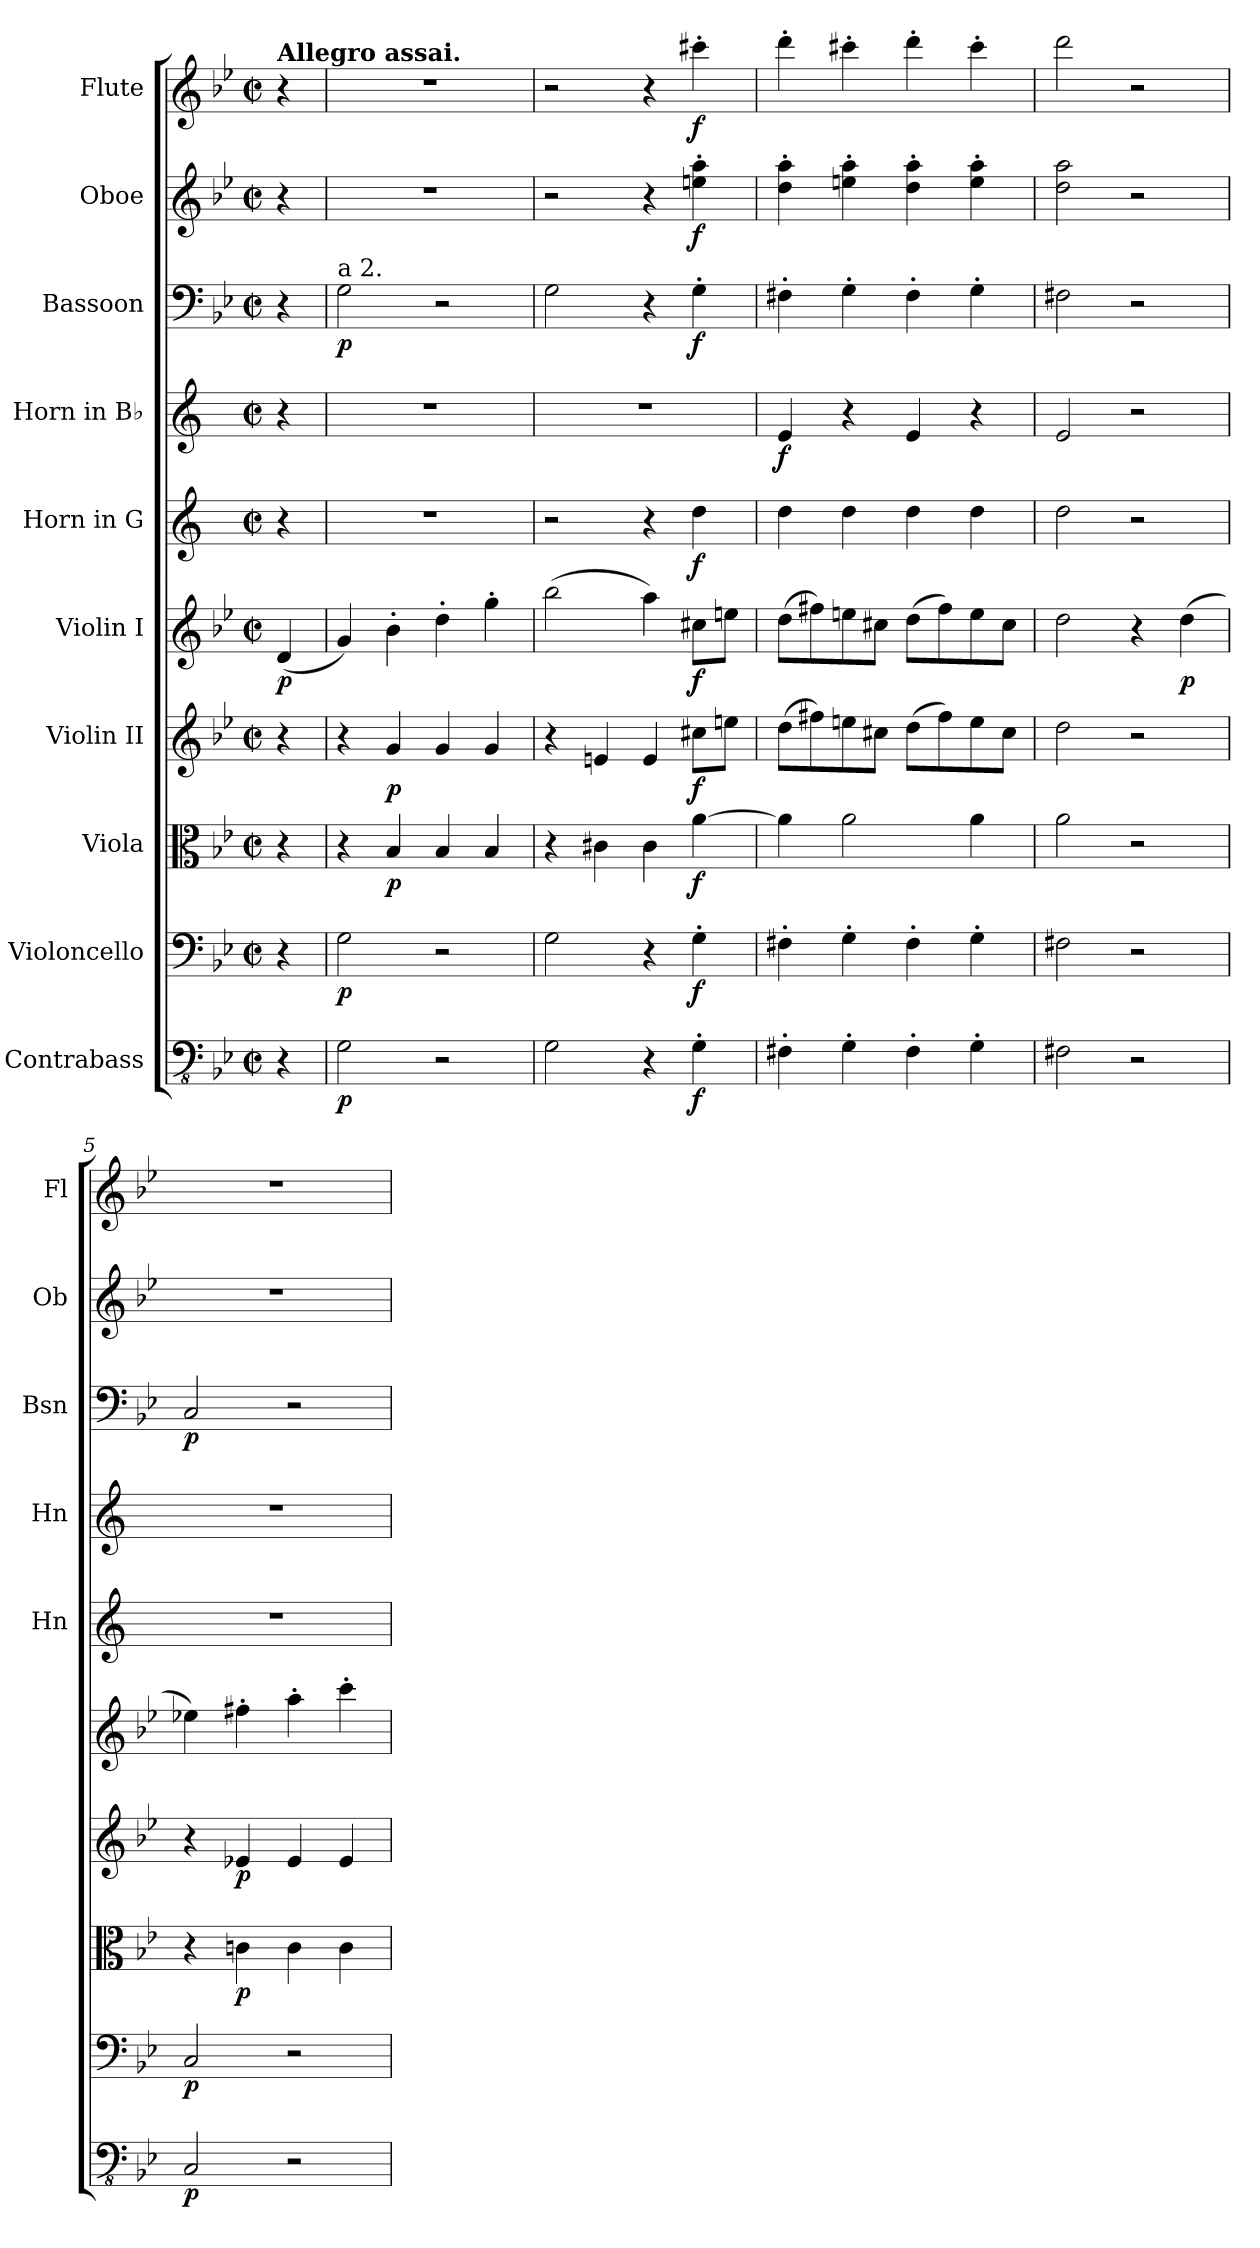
**kern	**dynam	**kern	**dynam	**kern	**dynam	**kern	**dynam	**kern	**dynam	**kern	**dynam	**kern	**dynam	**kern	**dynam	**kern	**dynam	**kern	**dynam
*part10	*part10	*part9	*part9	*part8	*part8	*part7	*part7	*part6	*part6	*part5	*part5	*part4	*part4	*part3	*part3	*part2	*part2	*part1	*part1
*staff10	*staff10	*staff9	*staff9	*staff8	*staff8	*staff7	*staff7	*staff6	*staff6	*staff5	*staff5	*staff4	*staff4	*staff3	*staff3	*staff2	*staff2	*staff1	*staff1
*I"Contrabass	*	*I"Violoncello	*	*I"Viola	*	*I"Violin II	*	*I"Violin I	*	*I"Horn in G	*	*I"Horn in B♭	*	*I"Bassoon	*	*I"Oboe	*	*I"Flute	*
*	*	*	*	*	*	*	*	*	*	*I'Hn	*	*I'Hn	*	*I'Bsn	*	*I'Ob	*	*I'Fl	*
*clefFv4	*	*clefF4	*	*clefC3	*	*clefG2	*	*clefG2	*	*clefG2	*	*clefG2	*	*clefF4	*	*clefG2	*	*clefG2	*
*	*	*	*	*	*	*	*	*	*	*ITrd3c5	*	*ITrd1c2	*	*	*	*	*	*	*
*k[b-e-]	*	*k[b-e-]	*	*k[b-e-]	*	*k[b-e-]	*	*k[b-e-]	*	*k[f#]	*	*k[b-e-]	*	*k[b-e-]	*	*k[b-e-]	*	*k[b-e-]	*
*M2/2	*	*M2/2	*	*M2/2	*	*M2/2	*	*M2/2	*	*M2/2	*	*M2/2	*	*M2/2	*	*M2/2	*	*M2/2	*
*met(c|)	*	*met(c|)	*	*met(c|)	*	*met(c|)	*	*met(c|)	*	*met(c|)	*	*met(c|)	*	*met(c|)	*	*met(c|)	*	*met(c|)	*
=	=	=	=	=	=	=	=	=	=	=	=	=	=	=	=	=	=	=	=
!	!	!	!	!	!	!	!	!	!	!	!	!	!	!	!	!	!	!LO:TX:a:B:t=Allegro assai.	!
!	!	!	!	!	!	!	!	!	!LO:DY:b	!	!	!	!	!	!	!	!	!	!
4r	.	4r	.	4r	.	4r	.	(<4d/	p	4r	.	4r	.	4r	.	4r	.	4r	.
=1	=1	=1	=1	=1	=1	=1	=1	=1	=1	=1	=1	=1	=1	=1	=1	=1	=1	=1	=1
!	!	!	!	!	!	!	!	!	!	!	!	!	!	!LO:TX:a:t=a 2.	!	!	!	!	!
!	!LO:DY:b	!	!LO:DY:b	!	!	!	!	!	!	!	!	!	!	!	!LO:DY:b	!	!	!	!
2GG\	p	2G\	p	4r	.	4r	.	4g/)	.	1r	.	1r	.	2G\	p	1r	.	1r	.
!	!	!	!	!	!LO:DY:b	!	!LO:DY:b	!	!	!	!	!	!	!	!	!	!	!	!
.	.	.	.	4B-/	p	4g/	p	4b-'\	.	.	.	.	.	.	.	.	.	.	.
2r	.	2r	.	4B-/	.	4g/	.	4dd'\	.	.	.	.	.	2r	.	.	.	.	.
.	.	.	.	4B-/	.	4g/	.	4gg'\	.	.	.	.	.	.	.	.	.	.	.
=2	=2	=2	=2	=2	=2	=2	=2	=2	=2	=2	=2	=2	=2	=2	=2	=2	=2	=2	=2
2GG\	.	2G\	.	4r	.	4r	.	(>2bb-\	.	2r	.	1r	.	2G\	.	2r	.	2r	.
.	.	.	.	4c#X\	.	4en/	.	.	.	.	.	.	.	.	.	.	.	.	.
4r	.	4r	.	4c#\	.	4e/	.	4aa\)	.	4r	.	.	.	4r	.	4r	.	4r	.
!	!LO:DY:b	!	!LO:DY:b	!	!LO:DY:b	!	!LO:DY:b	!	!LO:DY:b	!	!LO:DY:b	!	!	!	!LO:DY:b	!	!LO:DY:b	!	!LO:DY:b
4GG'\	f	4G'\	f	[4a\	f	8cc#X\L	f	8cc#X\L	f	4a\	f	.	.	4G'\	f	4een\' 4aa\'	f	4ccc#X'\	f
.	.	.	.	.	.	8een\J	.	8een\J	.	.	.	.	.	.	.	.	.	.	.
=3	=3	=3	=3	=3	=3	=3	=3	=3	=3	=3	=3	=3	=3	=3	=3	=3	=3	=3	=3
!	!	!	!	!	!	!	!	!	!	!	!	!	!LO:DY:b	!	!	!	!	!	!
4FF#X'\	.	4F#X'\	.	4a\]	.	(>8dd\L	.	(>8dd\L	.	4a\	.	4d/	f	4F#X'\	.	4dd\' 4aa\'	.	4ddd'\	.
.	.	.	.	.	.	8ff#X\)	.	8ff#X\)	.	.	.	.	.	.	.	.	.	.	.
4GG'\	.	4G'\	.	2a\	.	8een\	.	8een\	.	4a\	.	4r	.	4G'\	.	4een\' 4aa\'	.	4ccc#X'\	.
.	.	.	.	.	.	8cc#X\J	.	8cc#X\J	.	.	.	.	.	.	.	.	.	.	.
4FF#'\	.	4F#'\	.	.	.	(>8dd\L	.	(>8dd\L	.	4a\	.	4d/	.	4F#'\	.	4dd\' 4aa\'	.	4ddd'\	.
.	.	.	.	.	.	8ff#\)	.	8ff#\)	.	.	.	.	.	.	.	.	.	.	.
4GG'\	.	4G'\	.	4a\	.	8ee\	.	8ee\	.	4a\	.	4r	.	4G'\	.	4ee\' 4aa\'	.	4ccc#'\	.
.	.	.	.	.	.	8cc#\J	.	8cc#\J	.	.	.	.	.	.	.	.	.	.	.
=4	=4	=4	=4	=4	=4	=4	=4	=4	=4	=4	=4	=4	=4	=4	=4	=4	=4	=4	=4
2FF#X\	.	2F#X\	.	2a\	.	2dd\	.	2dd\	.	2a\	.	2d/	.	2F#X\	.	2dd\ 2aa\	.	2ddd\	.
2r	.	2r	.	2r	.	2r	.	4r	.	2r	.	2r	.	2r	.	2r	.	2r	.
!	!	!	!	!	!	!	!	!	!LO:DY:b	!	!	!	!	!	!	!	!	!	!
.	.	.	.	.	.	.	.	(>4dd\	p	.	.	.	.	.	.	.	.	.	.
=5	=5	=5	=5	=5	=5	=5	=5	=5	=5	=5	=5	=5	=5	=5	=5	=5	=5	=5	=5
!	!LO:DY:b	!	!LO:DY:b	!	!	!	!	!	!	!	!	!	!	!	!LO:DY:b	!	!	!	!
2CC/	p	2C/	p	4r	.	4r	.	4ee-X\)	.	1r	.	1r	.	2C/	p	1r	.	1r	.
!	!	!	!	!	!LO:DY:b	!	!LO:DY:b	!	!	!	!	!	!	!	!	!	!	!	!
.	.	.	.	4cn\	p	4e-X/	p	4ff#X'\	.	.	.	.	.	.	.	.	.	.	.
2r	.	2r	.	4c\	.	4e-/	.	4aa'\	.	.	.	.	.	2r	.	.	.	.	.
.	.	.	.	4c\	.	4e-/	.	4ccc'\	.	.	.	.	.	.	.	.	.	.	.
=	=	=	=	=	=	=	=	=	=	=	=	=	=	=	=	=	=	=	=
*-	*-	*-	*-	*-	*-	*-	*-	*-	*-	*-	*-	*-	*-	*-	*-	*-	*-	*-	*-
